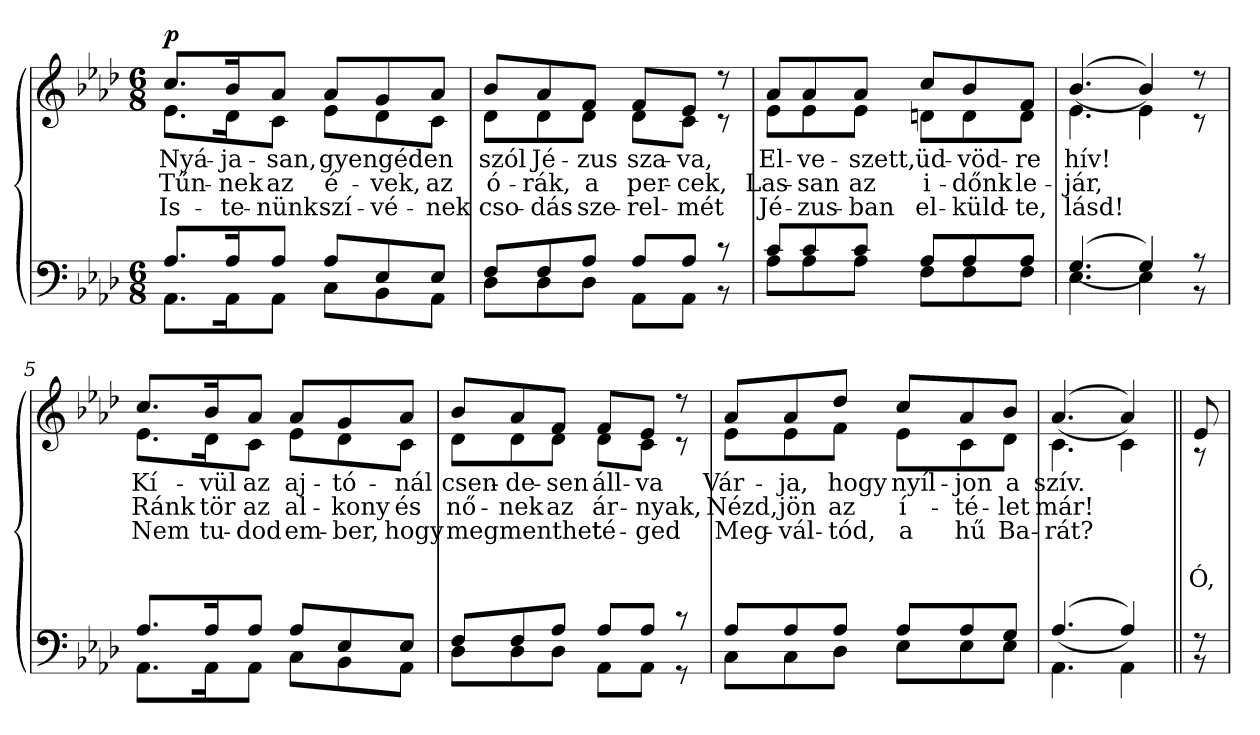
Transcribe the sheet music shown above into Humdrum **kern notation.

**kern	**kern	**text	**text	**text	**text	**text	**dynam
*part2	*part1	*part1	*part1	*part1	*part1	*part1	*part1
*staff2	*staff1	*staff1	*staff1	*staff1	*staff1	*staff1	*staff1
*clefF4	*clefG2	*	*	*	*	*	*
*k[b-e-a-d-]	*k[b-e-a-d-]	*	*	*	*	*	*
*A-:	*A-:	*	*	*	*	*	*
*M6/8	*M6/8	*	*	*	*	*	*
=1	=1	=1	=1	=1	=1	=1	=1
*^	*	*	*	*	*	*	*
!	!	!LO:TX:a:t=.	!	!	!	!	!	!
!	!	!LO:TX:a:t== 44	!	!	!	!	!	!
!	!	!	!LO:LY:b	!LO:LY:b	!LO:LY:b	!	!	!LO:DY:b
*	*	*^	*	*	*	*	*	*
8.A-/L	8.AA-\L	8.cc/L	8.e-\L	Nyá-	Tűn-	Is-	.	.	p
!	!	!	!	!LO:LY:b	!LO:LY:b	!LO:LY:b	!	!	!
16A-/K	16AA-\K	16b-/K	16d-\K	-ja-	-nek	-te-	.	.	.
!	!	!	!	!LO:LY:b	!LO:LY:b	!LO:LY:b	!	!	!
8A-/J	8AA-\J	8a-/J	8c\J	-san,	az	-nünk	.	.	.
!	!	!	!	!LO:LY:b	!LO:LY:b	!LO:LY:b	!	!	!
8A-/L	8C\L	8a-/L	8e-\L	gyengéden	é-	szí-	.	.	.
!	!	!	!	!	!LO:LY:b	!LO:LY:b	!	!	!
8E-/	8BB-\	8g/	8d-\	.	-vek,	-vé-	.	.	.
!	!	!	!	!	!LO:LY:b	!LO:LY:b	!	!	!
8E-/J	8AA-\J	8a-/J	8c\J	.	az	-nek	.	.	.
=2	=2	=2	=2	=2	=2	=2	=2	=2	=2
!	!	!	!	!LO:LY:b	!LO:LY:b	!LO:LY:b	!	!	!
8F/L	8D-\L	8b-/L	8d-\L	szól	ó-	cso-	.	.	.
!	!	!	!	!LO:LY:b	!LO:LY:b	!LO:LY:b	!	!	!
8F/	8D-\	8a-/	8d-\	Jé-	-rák,	-dás	.	.	.
!	!	!	!	!LO:LY:b	!LO:LY:b	!LO:LY:b	!	!	!
8A-/J	8D-\J	8f/J	8d-\J	-zus	a	sze-	.	.	.
!	!	!	!	!LO:LY:b	!LO:LY:b	!LO:LY:b	!	!	!
8A-/L	8AA-\L	8f/L	8d-\L	sza-	per-	-rel-	.	.	.
!	!	!	!	!LO:LY:b	!LO:LY:b	!LO:LY:b	!	!	!
8A-/J	8AA-\J	8e-/J	8c\J	-va,	-cek,	-mét	.	.	.
8r	8r	8r	8r	.	.	.	.	.	.
=3	=3	=3	=3	=3	=3	=3	=3	=3	=3
!	!	!	!	!LO:LY:b	!LO:LY:b	!LO:LY:b	!	!	!
8c/L	8A-\L	8a-/L	8e-\L	El-	Las-	Jé-	.	.	.
!	!	!	!	!LO:LY:b	!LO:LY:b	!LO:LY:b	!	!	!
8c/	8A-\	8a-/	8e-\	-ve-	-san	-zus-	.	.	.
!	!	!	!	!LO:LY:b	!LO:LY:b	!LO:LY:b	!	!	!
8c/J	8A-\J	8a-/J	8e-\J	-szett,	az	-ban	.	.	.
!	!	!	!	!LO:LY:b	!LO:LY:b	!LO:LY:b	!	!	!
8A-/L	8F\L	8cc/L	8dn\L	üd-	i-	el-	.	.	.
!	!	!	!	!LO:LY:b	!LO:LY:b	!LO:LY:b	!	!	!
8A-/	8F\	8b-/	8d\	-vöd-	-dőnk	-küld-	.	.	.
!	!	!	!	!LO:LY:b	!LO:LY:b	!LO:LY:b	!	!	!
8A-/J	8F\J	8f/J	8d\J	-re	le-	-te,	.	.	.
=4	=4	=4	=4	=4	=4	=4	=4	=4	=4
!	!	!	!	!LO:LY:b	!LO:LY:b	!LO:LY:b	!	!	!
(<(>4.G/	4.E-\	(<(>4.b-/	4.e-\	hív!	-jár,	lásd!	.	.	.
4G/))	4E-\	4b-/))	4e-\	.	.	.	.	.	.
8r	8r	8r	8r	.	.	.	.	.	.
!!LO:LB:g=z	!!
=5	=5	=5	=5	=5	=5	=5	=5	=5	=5
!	!	!	!	!LO:LY:b	!LO:LY:b	!LO:LY:b	!	!	!
8.A-/L	8.AA-\L	8.cc/L	8.e-\L	Kí-	Ránk	Nem	.	.	.
!	!	!	!	!LO:LY:b	!LO:LY:b	!LO:LY:b	!	!	!
16A-/K	16AA-\K	16b-/K	16d-\K	-vül	tör	tu-	.	.	.
!	!	!	!	!LO:LY:b	!LO:LY:b	!LO:LY:b	!	!	!
8A-/J	8AA-\J	8a-/J	8c\J	az	az	-dod	.	.	.
!	!	!	!	!LO:LY:b	!LO:LY:b	!LO:LY:b	!	!	!
8A-/L	8C\L	8a-/L	8e-\L	aj-	al-	em-	.	.	.
!	!	!	!	!LO:LY:b	!LO:LY:b	!LO:LY:b	!	!	!
8E-/	8BB-\	8g/	8d-\	-tó-	-kony	-ber,	.	.	.
!	!	!	!	!LO:LY:b	!LO:LY:b	!LO:LY:b	!	!	!
8E-/J	8AA-\J	8a-/J	8c\J	-nál	és	hogy	.	.	.
=6	=6	=6	=6	=6	=6	=6	=6	=6	=6
!	!	!	!	!LO:LY:b	!LO:LY:b	!LO:LY:b	!	!	!
8F/L	8D-\L	8b-/L	8d-\L	csen-	nő-	megmenthet	.	.	.
!	!	!	!	!LO:LY:b	!LO:LY:b	!	!	!	!
8F/	8D-\	8a-/	8d-\	-de-	-nek	.	.	.	.
!	!	!	!	!LO:LY:b	!LO:LY:b	!	!	!	!
8A-/J	8D-\J	8f/J	8d-\J	-sen	az	.	.	.	.
!	!	!	!	!LO:LY:b	!LO:LY:b	!LO:LY:b	!	!	!
8A-/L	8AA-\L	8f/L	8d-\L	áll-	ár-	té-	.	.	.
!	!	!	!	!LO:LY:b	!LO:LY:b	!LO:LY:b	!	!	!
8A-/J	8AA-\J	8e-/J	8c\J	-va	-nyak,	-ged	.	.	.
8r	8r	8r	8r	.	.	.	.	.	.
=7	=7	=7	=7	=7	=7	=7	=7	=7	=7
!	!	!	!	!LO:LY:b	!LO:LY:b	!LO:LY:b	!	!	!
8A-/L	8C\L	8a-/L	8e-\L	Vár-	Nézd,	Meg-	.	.	.
!	!	!	!	!LO:LY:b	!LO:LY:b	!LO:LY:b	!	!	!
8A-/	8C\	8a-/	8e-\	-ja,	jön	-vál-	.	.	.
!	!	!	!	!LO:LY:b	!LO:LY:b	!LO:LY:b	!	!	!
8A-/J	8D-\J	8dd-/J	8f\J	hogy	az	-tód,	.	.	.
!	!	!	!	!LO:LY:b	!LO:LY:b	!LO:LY:b	!	!	!
8A-/L	8E-\L	8cc/L	8e-\L	nyíl-	í-	a	.	.	.
!	!	!	!	!LO:LY:b	!LO:LY:b	!LO:LY:b	!	!	!
8A-/	8E-\	8a-/	8c\	-jon	-té-	hű	.	.	.
!	!	!	!	!LO:LY:b	!LO:LY:b	!LO:LY:b	!	!	!
8G/J	8E-\J	8b-/J	8d-\J	a	-let	Ba-	.	.	.
=8	=8	=8	=8	=8	=8	=8	=8	=8	=8
!	!	!	!	!LO:LY:b	!LO:LY:b	!LO:LY:b	!	!	!
(<(>4.A-/	4.AA-\	(<(>4.a-/	4.c\	szív.	már!	-rát?	.	.	.
4A-/))	4AA-\	4a-/))	4c\	.	.	.	.	.	.
!!LO:LB:g=z	!!
=9||	=9||	=9||	=9||	=9||	=9||	=9||	=9||	=9||	=9||
!	!	!	!	!	!	!	!	!LO:LY:a	!
8r	8r	8e-/	8rA	.	.	.	.	Ó,	.
*v	*v	*	*	*	*	*	*	*	*
*	*v	*v	*	*	*	*	*	*
=	=	=	=	=	=	=	=
*-	*-	*-	*-	*-	*-	*-	*-
